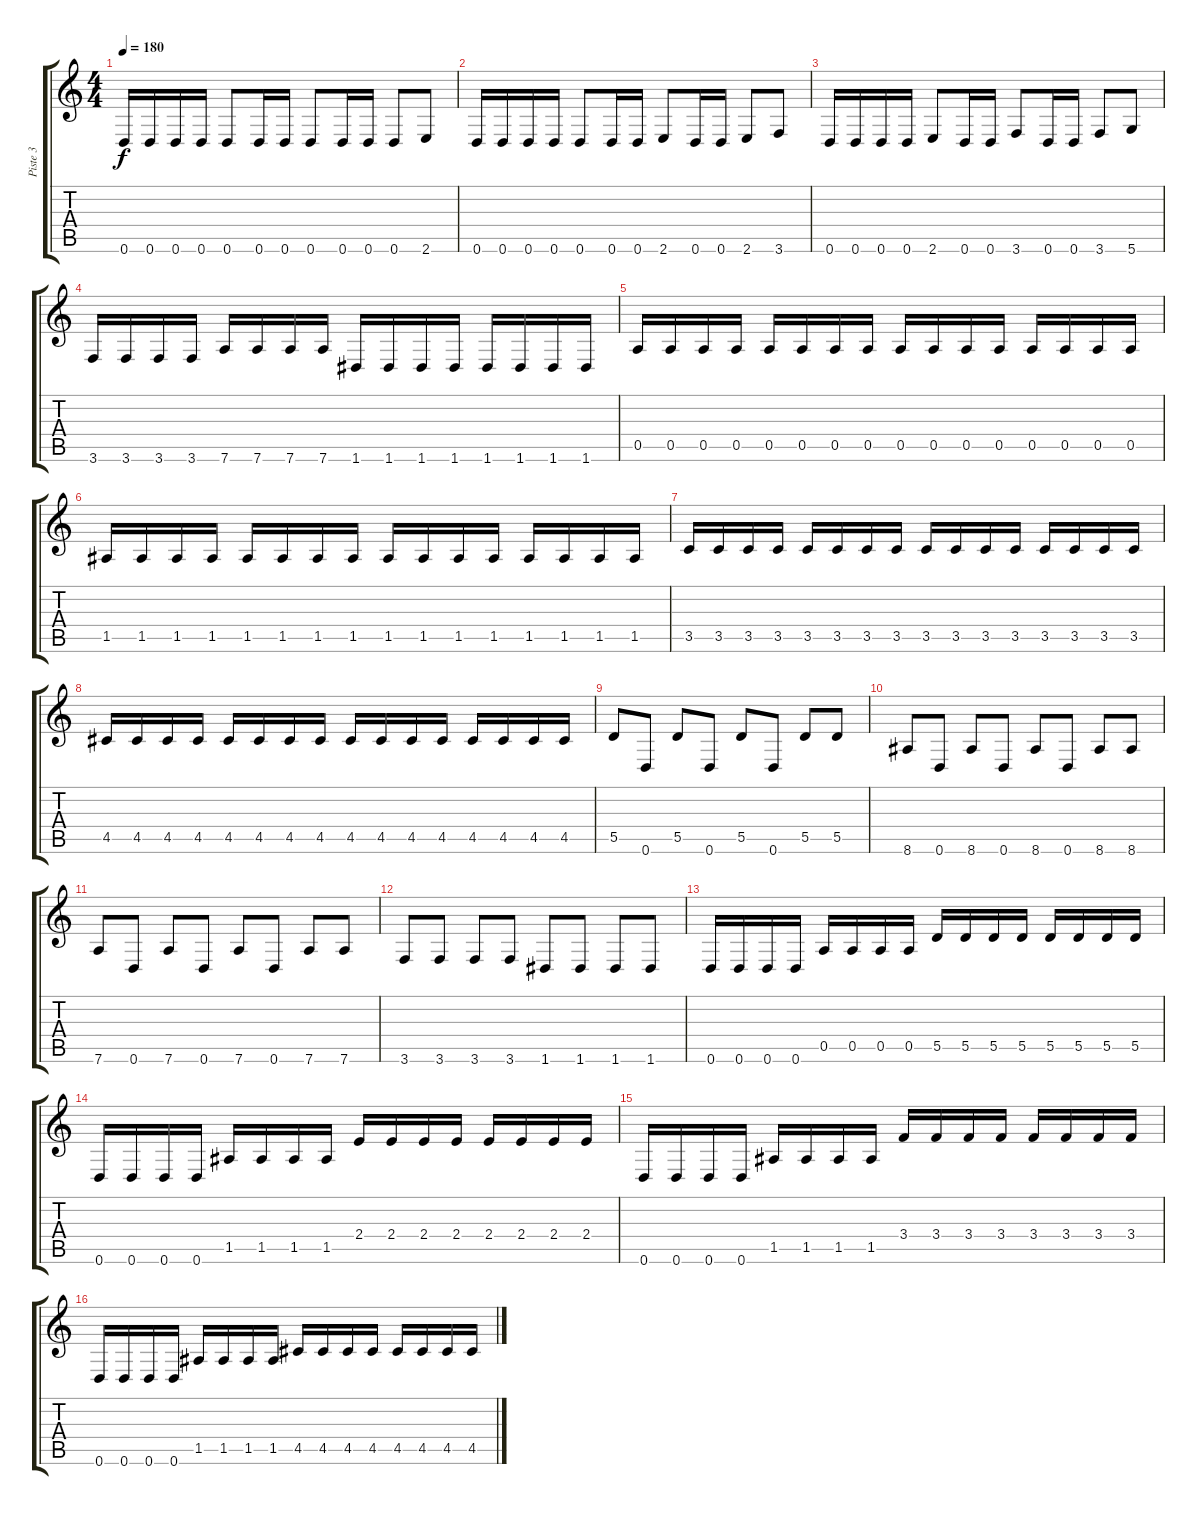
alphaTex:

\track ("Piste 3" "Piste 3") {instrument electricbassfinger}
\staff {score tabs}
\tuning (E4 B3 G3 D3 A2 D2) {hide}
\ts (4 4)
\tempo 180
\clef g2
\ks c
0.6.16{dy f} 0.6.16 0.6.16 0.6.16 0.6.8 0.6.16 0.6.16 0.6.8 0.6.16 0.6.16 0.6.8 2.6.8 |
0.6.16 0.6.16 0.6.16 0.6.16 0.6.8 0.6.16 0.6.16 2.6.8 0.6.16 0.6.16 2.6.8 3.6.8 |
0.6.16 0.6.16 0.6.16 0.6.16 2.6.8 0.6.16 0.6.16 3.6.8 0.6.16 0.6.16 3.6.8 5.6.8 |
3.6.16 3.6.16 3.6.16 3.6.16 7.6.16 7.6.16 7.6.16 7.6.16 1.6.16 1.6.16 1.6.16 1.6.16 1.6.16 1.6.16 1.6.16 1.6.16 |
0.5.16 0.5.16 0.5.16 0.5.16 0.5.16 0.5.16 0.5.16 0.5.16 0.5.16 0.5.16 0.5.16 0.5.16 0.5.16 0.5.16 0.5.16 0.5.16 |
1.5.16 1.5.16 1.5.16 1.5.16 1.5.16 1.5.16 1.5.16 1.5.16 1.5.16 1.5.16 1.5.16 1.5.16 1.5.16 1.5.16 1.5.16 1.5.16 |
3.5.16 3.5.16 3.5.16 3.5.16 3.5.16 3.5.16 3.5.16 3.5.16 3.5.16 3.5.16 3.5.16 3.5.16 3.5.16 3.5.16 3.5.16 3.5.16 |
4.5.16 4.5.16 4.5.16 4.5.16 4.5.16 4.5.16 4.5.16 4.5.16 4.5.16 4.5.16 4.5.16 4.5.16 4.5.16 4.5.16 4.5.16 4.5.16 |
5.5.8 0.6.8 5.5.8 0.6.8 5.5.8 0.6.8 5.5.8 5.5.8 |
8.6.8 0.6.8 8.6.8 0.6.8 8.6.8 0.6.8 8.6.8 8.6.8 |
7.6.8 0.6.8 7.6.8 0.6.8 7.6.8 0.6.8 7.6.8 7.6.8 |
3.6.8 3.6.8 3.6.8 3.6.8 1.6.8 1.6.8 1.6.8 1.6.8 |
0.6.16 0.6.16 0.6.16 0.6.16 0.5.16 0.5.16 0.5.16 0.5.16 5.5.16 5.5.16 5.5.16 5.5.16 5.5.16 5.5.16 5.5.16 5.5.16 |
0.6.16 0.6.16 0.6.16 0.6.16 1.5.16 1.5.16 1.5.16 1.5.16 2.4.16 2.4.16 2.4.16 2.4.16 2.4.16 2.4.16 2.4.16 2.4.16 |
0.6.16 0.6.16 0.6.16 0.6.16 1.5.16 1.5.16 1.5.16 1.5.16 3.4.16 3.4.16 3.4.16 3.4.16 3.4.16 3.4.16 3.4.16 3.4.16 |
0.6.16 0.6.16 0.6.16 0.6.16 1.5.16 1.5.16 1.5.16 1.5.16 4.5.16 4.5.16 4.5.16 4.5.16 4.5.16 4.5.16 4.5.16 4.5.16
